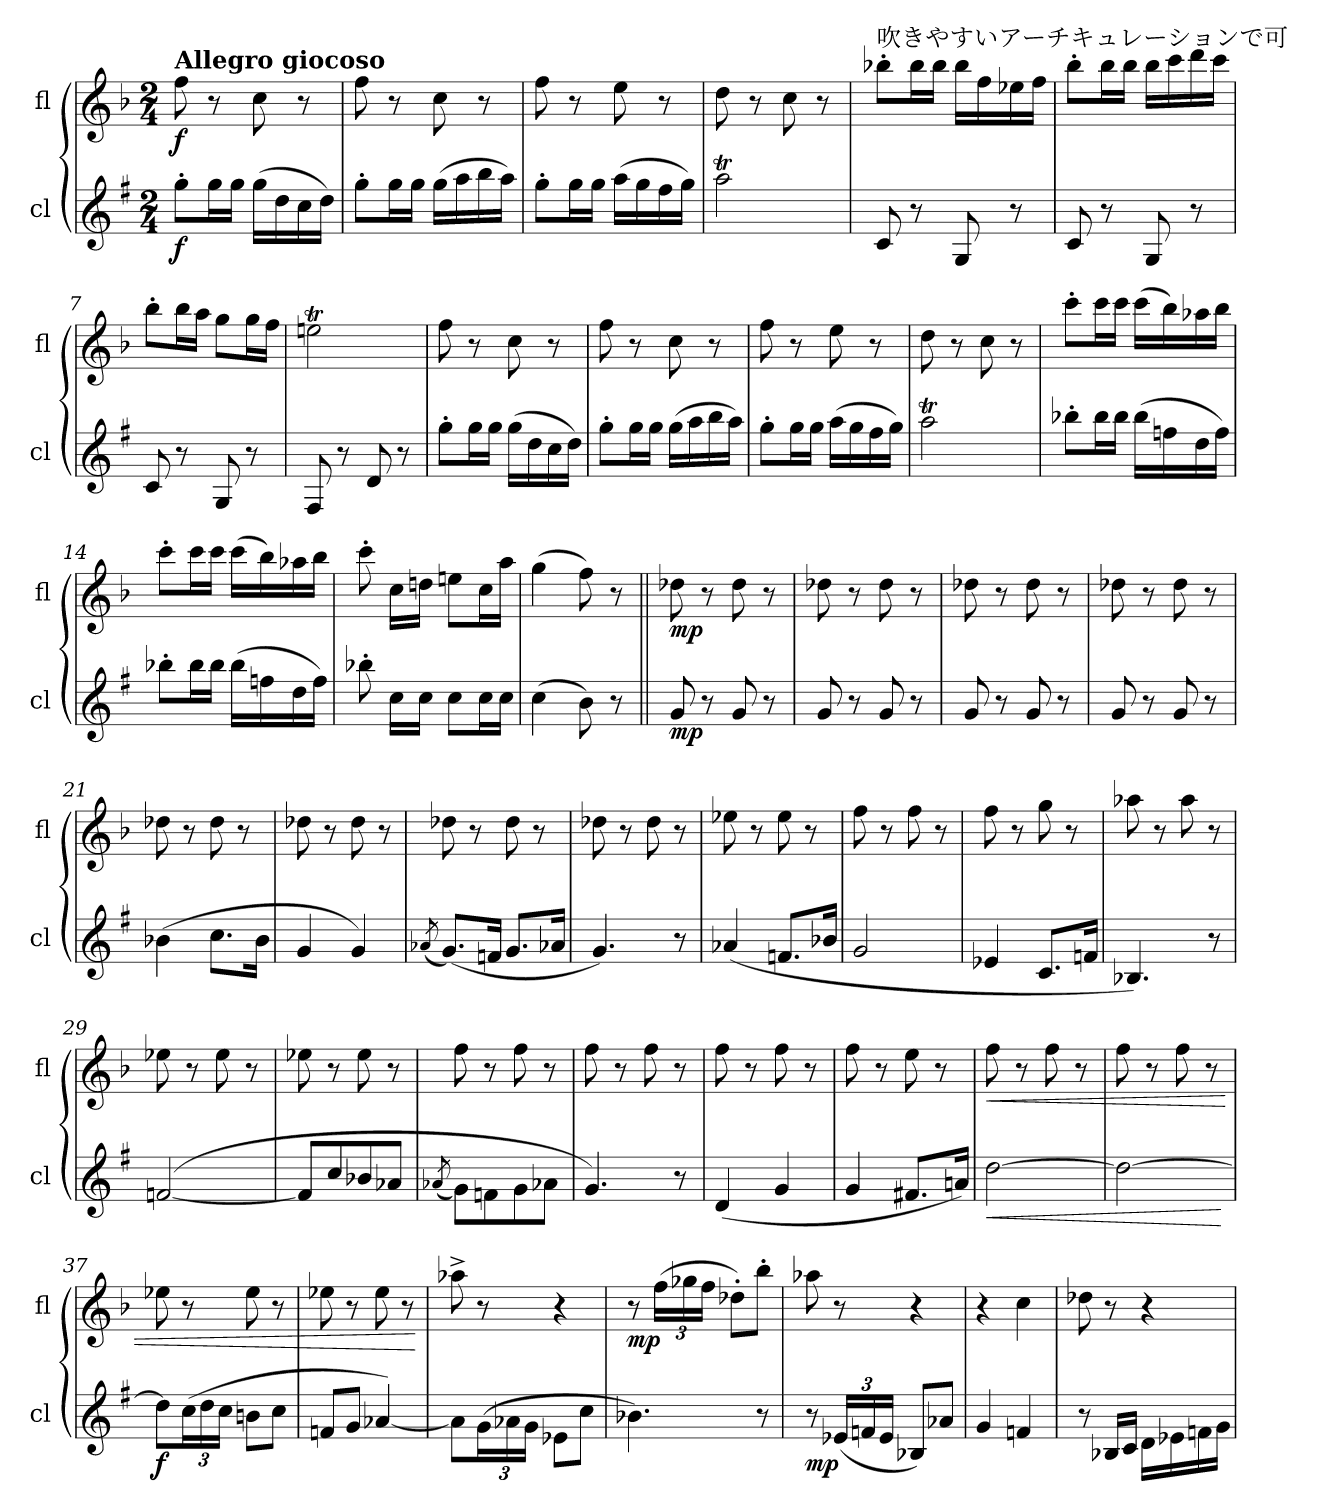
**kern	**dynam	**kern	**dynam
*part2	*part2	*part1	*part1
*staff2	*staff2	*staff1	*staff1
*I"cl	*	*I"fl	*
*I'cl	*	*I'fl	*
*clefG2	*	*clefG2	*
*ITrd1c2	*	*	*
*k[b-]	*	*k[b-]	*
*M2/4	*	*M2/4	*
*MM116	*	*MM116	*
=1	=1	=1	=1
!	!	!LO:TX:a:B:t=Allegro giocoso	!
!	!LO:DY:b	!	!LO:DY:b
8ff'\L	f	8ff\	f
16ff\L	.	8r	.
16ff\JJ	.	.	.
(16ff\LL	.	8cc\	.
16cc\	.	.	.
16b-\	.	8r	.
16cc\JJ)	.	.	.
=2	=2	=2	=2
8ff'\L	.	8ff\	.
16ff\L	.	8r	.
16ff\JJ	.	.	.
(16ff\LL	.	8cc\	.
16gg\	.	.	.
16aa\	.	8r	.
16gg\JJ)	.	.	.
=3	=3	=3	=3
8ff'\L	.	8ff\	.
16ff\L	.	8r	.
16ff\JJ	.	.	.
(16gg\LL	.	8ee\	.
16ff\	.	.	.
16ee\	.	8r	.
16ff\JJ)	.	.	.
=4	=4	=4	=4
2ggT\	.	8dd\	.
.	.	8r	.
.	.	8cc\	.
.	.	8r	.
=5	=5	=5	=5
!	!	!LO:TX:a:t=吹きやすいアーチキュレーションで可	!
8B-/	.	8bb-X'\L	.
8r	.	16bb-\L	.
.	.	16bb-\JJ	.
8F/	.	16bb-\LL	.
.	.	16ff\	.
8r	.	16ee-X\	.
.	.	16ff\JJ	.
=6	=6	=6	=6
8B-/	.	8bb-'\L	.
8r	.	16bb-\L	.
.	.	16bb-\JJ	.
8F/	.	16bb-\LL	.
.	.	16ccc\	.
8r	.	16ddd\	.
.	.	16ccc\JJ	.
!!LO:LB:g=z
=7	=7	=7	=7
8B-/	.	8bb-'\L	.
8r	.	16bb-\L	.
.	.	16aa\JJ	.
8F/	.	8gg\L	.
8r	.	16gg\L	.
.	.	16ff\JJ	.
=8	=8	=8	=8
8E/	.	2eent\	.
8r	.	.	.
8c/	.	.	.
8r	.	.	.
=9	=9	=9	=9
8ff'\L	.	8ff\	.
16ff\L	.	8r	.
16ff\JJ	.	.	.
(16ff\LL	.	8cc\	.
16cc\	.	.	.
16b-\	.	8r	.
16cc\JJ)	.	.	.
=10	=10	=10	=10
8ff'\L	.	8ff\	.
16ff\L	.	8r	.
16ff\JJ	.	.	.
(16ff\LL	.	8cc\	.
16gg\	.	.	.
16aa\	.	8r	.
16gg\JJ)	.	.	.
=11	=11	=11	=11
8ff'\L	.	8ff\	.
16ff\L	.	8r	.
16ff\JJ	.	.	.
(16gg\LL	.	8ee\	.
16ff\	.	.	.
16ee\	.	8r	.
16ff\JJ)	.	.	.
=12	=12	=12	=12
2ggT\	.	8dd\	.
.	.	8r	.
.	.	8cc\	.
.	.	8r	.
=13	=13	=13	=13
8aa-X'\L	.	8ccc'\L	.
16aa-\L	.	16ccc\L	.
16aa-\JJ	.	16ccc\JJ	.
(16aa-\LL	.	(16ccc\LL	.
16ee-X\	.	16bb-\)	.
16cc\	.	16aa-X\	.
16ee-\JJ)	.	16bb-\JJ	.
!!LO:LB:g=z
=14	=14	=14	=14
8aa-X'\L	.	8ccc'\L	.
16aa-\L	.	16ccc\L	.
16aa-\JJ	.	16ccc\JJ	.
(16aa-\LL	.	(16ccc\LL	.
16ee-X\	.	16bb-\)	.
16cc\	.	16aa-X\	.
16ee-\JJ)	.	16bb-\JJ	.
=15	=15	=15	=15
8aa-X'\	.	8ccc'\	.
16b-\LL	.	16cc\LL	.
16b-\JJ	.	16ddn\JJ	.
8b-\L	.	8een\L	.
16b-\L	.	16cc\L	.
16b-\JJ	.	16aa\JJ	.
=16	=16	=16	=16
(4b-\	.	(4gg\	.
8a\)	.	8ff\)	.
8r	.	8r	.
=17||	=17||	=17||	=17||
!	!LO:DY:b	!	!LO:DY:b
8f/	mp	8dd-X\	mp
8r	.	8r	.
8f/	.	8dd-\	.
8r	.	8r	.
=18	=18	=18	=18
8f/	.	8dd-X\	.
8r	.	8r	.
8f/	.	8dd-\	.
8r	.	8r	.
=19	=19	=19	=19
8f/	.	8dd-X\	.
8r	.	8r	.
8f/	.	8dd-\	.
8r	.	8r	.
=20	=20	=20	=20
8f/	.	8dd-X\	.
8r	.	8r	.
8f/	.	8dd-\	.
8r	.	8r	.
=21	=21	=21	=21
(4a-X\	.	8dd-X\	.
.	.	8r	.
8.b-\L	.	8dd-\	.
.	.	8r	.
16a-\Jk	.	.	.
=22	=22	=22	=22
4f/	.	8dd-X\	.
.	.	8r	.
4f/)	.	8dd-\	.
.	.	8r	.
!!LO:LB:g=z
=23	=23	=23	=23
(8qg-X/	.	.	.
(8.f/L)	.	8dd-X\	.
.	.	8r	.
16e-X/Jk	.	.	.
8.f/L	.	8dd-\	.
.	.	8r	.
16g-/Jk	.	.	.
=24	=24	=24	=24
4.f/)	.	8dd-X\	.
.	.	8r	.
.	.	8dd-\	.
8r	.	8r	.
=25	=25	=25	=25
(4g-X/	.	8ee-X\	.
.	.	8r	.
8.e-X/L	.	8ee-\	.
.	.	8r	.
16a-X/Jk	.	.	.
=26	=26	=26	=26
2f/	.	8ff\	.
.	.	8r	.
.	.	8ff\	.
.	.	8r	.
=27	=27	=27	=27
4d-X/	.	8ff\	.
.	.	8r	.
8.B-/L	.	8gg\	.
.	.	8r	.
16e-X/Jk	.	.	.
=28	=28	=28	=28
4.A-X/)	.	8aa-X\	.
.	.	8r	.
.	.	8aa-\	.
8r	.	8r	.
=29	=29	=29	=29
([2e-X/	.	8ee-X\	.
.	.	8r	.
.	.	8ee-\	.
.	.	8r	.
=30	=30	=30	=30
8e-/L]	.	8ee-X\	.
8b-/	.	8r	.
8a-X/	.	8ee-\	.
8g-X/J	.	8r	.
=31	=31	=31	=31
(8qg-X/	.	.	.
8f\L)	.	8ff\	.
8e-X\	.	8r	.
8f\	.	8ff\	.
8g-\J	.	8r	.
!!LO:LB:g=z
=32	=32	=32	=32
4.f/)	.	8ff\	.
.	.	8r	.
.	.	8ff\	.
8r	.	8r	.
=33	=33	=33	=33
(>4c/	.	8ff\	.
.	.	8r	.
4f/	.	8ff\	.
.	.	8r	.
=34	=34	=34	=34
4f/	.	8ff\	.
.	.	8r	.
8.en/L	.	8ee\	.
.	.	8r	.
16gn/Jk)	.	.	.
=35	=35	=35	=35
!	!LO:HP:b	!	!LO:HP:b
[2cc\	<	8ff\	<
.	.	8r	.
.	.	8ff\	.
.	.	8r	.
=36	=36	=36	=36
2cc\_	.	8ff\	.
.	.	8r	.
.	.	8ff\	.
.	.	8r	.
.	[	.	.
=37	=37	=37	=37
!	!LO:DY:b	!	!
8cc\L]	f	8ee-X\	.
*Xbrackettup	*	*	*
(24b-\L	.	8r	.
24cc\	.	.	.
24b-\JJ	.	.	.
8an\L	.	8ee-\	.
8b-\J	.	8r	.
=38	=38	=38	=38
8e-X/L	.	8ee-X\	.
8f/J	.	8r	.
[4g-X/)	.	8ee-\	.
.	.	8r	.
.	.	.	[
=39	=39	=39	=39
8g-\L]	.	8aa-X^\	.
(24f\L	.	8r	.
24g-X\	.	.	.
24f\JJ	.	.	.
8d-X\L	.	4r	.
8b-\J	.	.	.
=40	=40	=40	=40
!	!	!	!LO:DY:b
4.a-X\)	.	8r	mp
*	*	*Xbrackettup	*
.	.	(24ff\LL	.
.	.	24gg-X\	.
.	.	24ff\JJ	.
.	.	8dd-X'\L)	.
8r	.	8bb-'\J	.
!!LO:LB:g=z
=41	=41	=41	=41
!	!LO:DY:b	!	!
8r	mp	8aa-X\	.
(24d-X/LL	.	8r	.
24e-X/	.	.	.
24d-/JJ	.	.	.
8A-X/L)	.	4r	.
8g-X/J	.	.	.
=42	=42	=42	=42
4f/	.	4r	.
4e-X/	.	4cc\	.
=43	=43	=43	=43
8r	.	8dd-X\	.
16A-X/LL	.	8r	.
16B-/JJ	.	.	.
16c\LL	.	4r	.
16d-X\	.	.	.
16e-X\	.	.	.
16f\JJ	.	.	.
=	=	=	=
*-	*-	*-	*-
